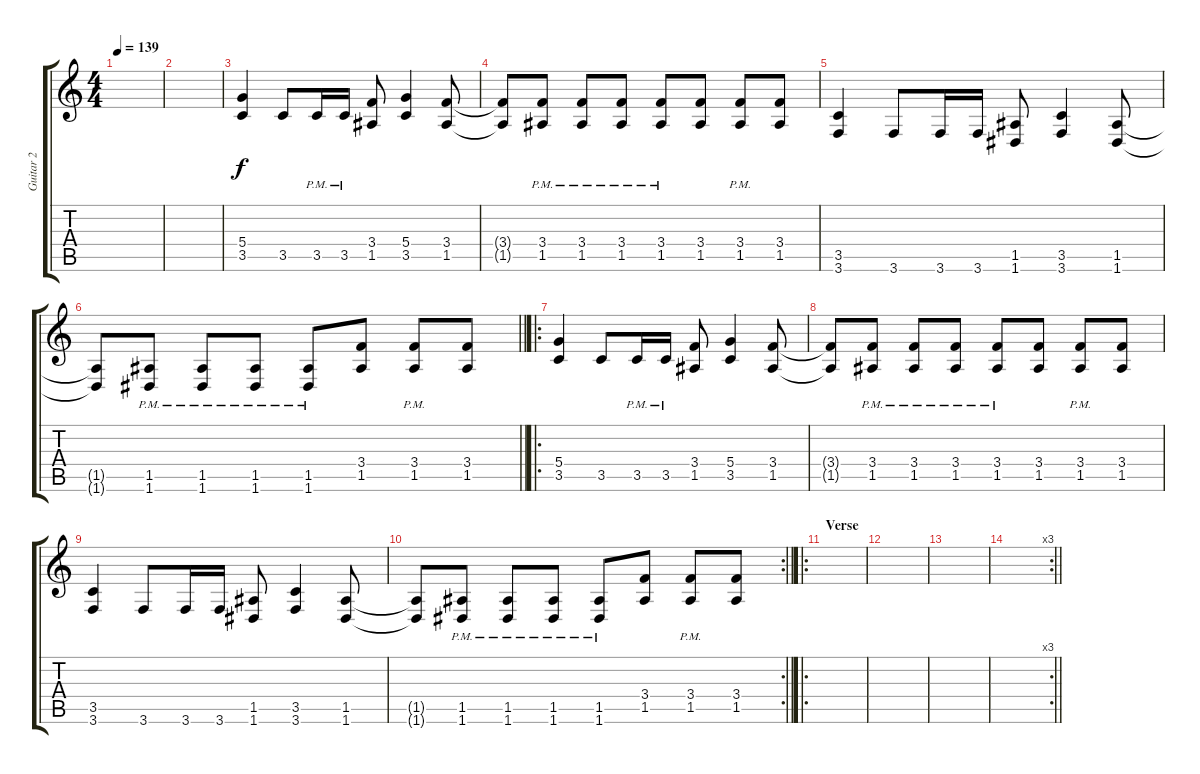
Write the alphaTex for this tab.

\track ("Guitar 2" "Guitar 2") {instrument overdrivenguitar}
\staff {score tabs}
\tuning (E4 B3 G3 D3 A2 D2) {hide}
\ts (4 4)
\tempo 139
\clef g2
\ks c
|
|
(5.4 3.5).4{volume 14} 3.5.8 3.5{pm}.16 3.5{pm}.16 (3.4 1.5).8 (5.4 3.5).4 (3.4 1.5).8 |
(3.4{t} 1.5{t}).8 (3.4{pm} 1.5{pm}).8 (3.4{pm} 1.5{pm}).8 (3.4{pm} 1.5{pm}).8 (3.4{pm} 1.5{pm}).8 (3.4 1.5).8 (3.4{pm} 1.5{pm}).8 (3.4 1.5).8 |
(3.5 3.6).4{volume 14} 3.6.8 3.6.16 3.6.16 (1.5 1.6).8 (3.5 3.6).4 (1.5 1.6).8 |
\barLineRight lightlight
(1.5{t} 1.6{t}).8 (1.5{pm} 1.6).8 (1.5{pm} 1.6).8 (1.5{pm} 1.6).8 (1.5{pm} 1.6).8 (3.4 1.5).8 (3.4{pm} 1.5{pm}).8 (3.4 1.5).8 |
\ro
(5.4 3.5).4{volume 14} 3.5.8 3.5{pm}.16 3.5{pm}.16 (3.4 1.5).8 (5.4 3.5).4 (3.4 1.5).8 |
(3.4{t} 1.5{t}).8 (3.4{pm} 1.5{pm}).8 (3.4{pm} 1.5{pm}).8 (3.4{pm} 1.5{pm}).8 (3.4{pm} 1.5{pm}).8 (3.4 1.5).8 (3.4{pm} 1.5{pm}).8 (3.4 1.5).8 |
(3.5 3.6).4{volume 14} 3.6.8 3.6.16 3.6.16 (1.5 1.6).8 (3.5 3.6).4 (1.5 1.6).8 |
\rc 2
\barLineRight lightlight
(1.5{t} 1.6{t}).8 (1.5{pm} 1.6).8 (1.5{pm} 1.6).8 (1.5{pm} 1.6).8 (1.5{pm} 1.6).8 (3.4 1.5).8 (3.4{pm} 1.5{pm}).8 (3.4 1.5).8 |
\ro
\section ("" "Verse")
|
|
|
\rc 3
\barLineRight lightlight
